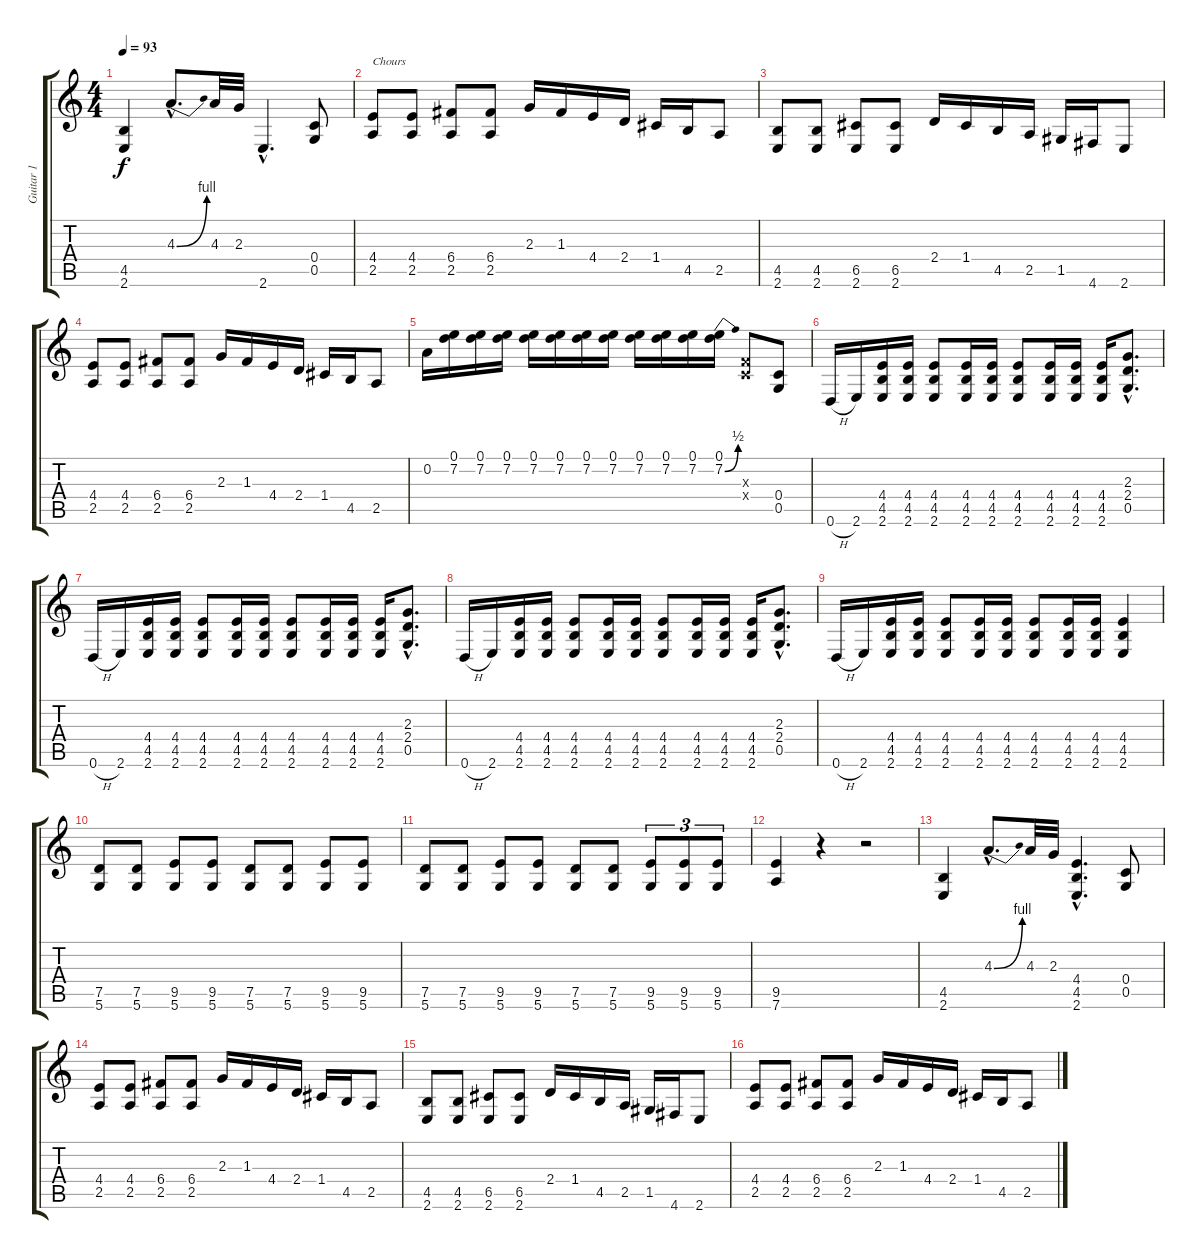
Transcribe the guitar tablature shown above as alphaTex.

\track ("Guitar 1" "Guitar 1") {instrument distortionguitar}
\staff {score tabs}
\tuning (D4 A3 F3 C3 G2 D2) {hide}
\ts (4 4)
\tempo 93
\clef g2
\ks c
(4.5 2.6).4{dy f} 4.3{be (bend 0 0 60 4) hac}.8{d} 4.3.32 2.3.32 2.6{hac}.4{d} (0.4 0.5).8 |
(4.4 2.5).8{txt "Chours"} (4.4 2.5).8 (6.4 2.5).8 (6.4 2.5).8 2.3.16 1.3.16 4.4.16 2.4.16 1.4.16 4.5.16 2.5.8 |
(4.5 2.6).8 (4.5 2.6).8 (6.5 2.6).8 (6.5 2.6).8 2.4.16 1.4.16 4.5.16 2.5.16 1.5.16 4.6.16 2.6.8 |
(4.4 2.5).8 (4.4 2.5).8 (6.4 2.5).8 (6.4 2.5).8 2.3.16 1.3.16 4.4.16 2.4.16 1.4.16 4.5.16 2.5.8 |
0.2.16 (0.1 7.2).16 (0.1 7.2).16 (0.1 7.2).16 (0.1 7.2).16 (0.1 7.2).16 (0.1 7.2).16 (0.1 7.2).16 (0.1 7.2).16 (0.1 7.2).16 (0.1 7.2).16 (0.1 7.2{be (bend 0 0 60 2)}).16 (0.3{x} 0.4{x}).8 (0.4 0.5).8 |
0.6{h}.16 2.6.16 (4.4 4.5 2.6).16 (4.4 4.5 2.6).16 (4.4 4.5 2.6).8 (4.4 4.5 2.6).16 (4.4 4.5 2.6).16 (4.4 4.5 2.6).8 (4.4 4.5 2.6).16 (4.4 4.5 2.6).16 (4.4 4.5 2.6).16 (2.3{hac} 2.4{hac} 0.5{hac}).8{d} |
0.6{h}.16 2.6.16 (4.4 4.5 2.6).16 (4.4 4.5 2.6).16 (4.4 4.5 2.6).8 (4.4 4.5 2.6).16 (4.4 4.5 2.6).16 (4.4 4.5 2.6).8 (4.4 4.5 2.6).16 (4.4 4.5 2.6).16 (4.4 4.5 2.6).16 (2.3{hac} 2.4{hac} 0.5{hac}).8{d} |
0.6{h}.16 2.6.16 (4.4 4.5 2.6).16 (4.4 4.5 2.6).16 (4.4 4.5 2.6).8 (4.4 4.5 2.6).16 (4.4 4.5 2.6).16 (4.4 4.5 2.6).8 (4.4 4.5 2.6).16 (4.4 4.5 2.6).16 (4.4 4.5 2.6).16 (2.3{hac} 2.4{hac} 0.5{hac}).8{d} |
0.6{h}.16 2.6.16 (4.4 4.5 2.6).16 (4.4 4.5 2.6).16 (4.4 4.5 2.6).8 (4.4 4.5 2.6).16 (4.4 4.5 2.6).16 (4.4 4.5 2.6).8 (4.4 4.5 2.6).16 (4.4 4.5 2.6).16 (4.4 4.5 2.6).4 |
(7.5 5.6).8 (7.5 5.6).8 (9.5 5.6).8 (9.5 5.6).8 (7.5 5.6).8 (7.5 5.6).8 (9.5 5.6).8 (9.5 5.6).8 |
(7.5 5.6).8 (7.5 5.6).8 (9.5 5.6).8 (9.5 5.6).8 (7.5 5.6).8 (7.5 5.6).8 (9.5 5.6).8{tu (3 2)} (9.5 5.6).8{tu (3 2)} (9.5 5.6).8{tu (3 2)} |
(9.5 7.6).4 r.4 r.2 |
(4.5 2.6).4 4.3{be (bend 0 0 60 4) hac}.8{d} 4.3.32 2.3.32 (4.4{hac} 4.5{hac} 2.6{hac}).4{d} (0.4 0.5).8 |
(4.4 2.5).8 (4.4 2.5).8 (6.4 2.5).8 (6.4 2.5).8 2.3.16 1.3.16 4.4.16 2.4.16 1.4.16 4.5.16 2.5.8 |
(4.5 2.6).8 (4.5 2.6).8 (6.5 2.6).8 (6.5 2.6).8 2.4.16 1.4.16 4.5.16 2.5.16 1.5.16 4.6.16 2.6.8 |
(4.4 2.5).8 (4.4 2.5).8 (6.4 2.5).8 (6.4 2.5).8 2.3.16 1.3.16 4.4.16 2.4.16 1.4.16 4.5.16 2.5.8
